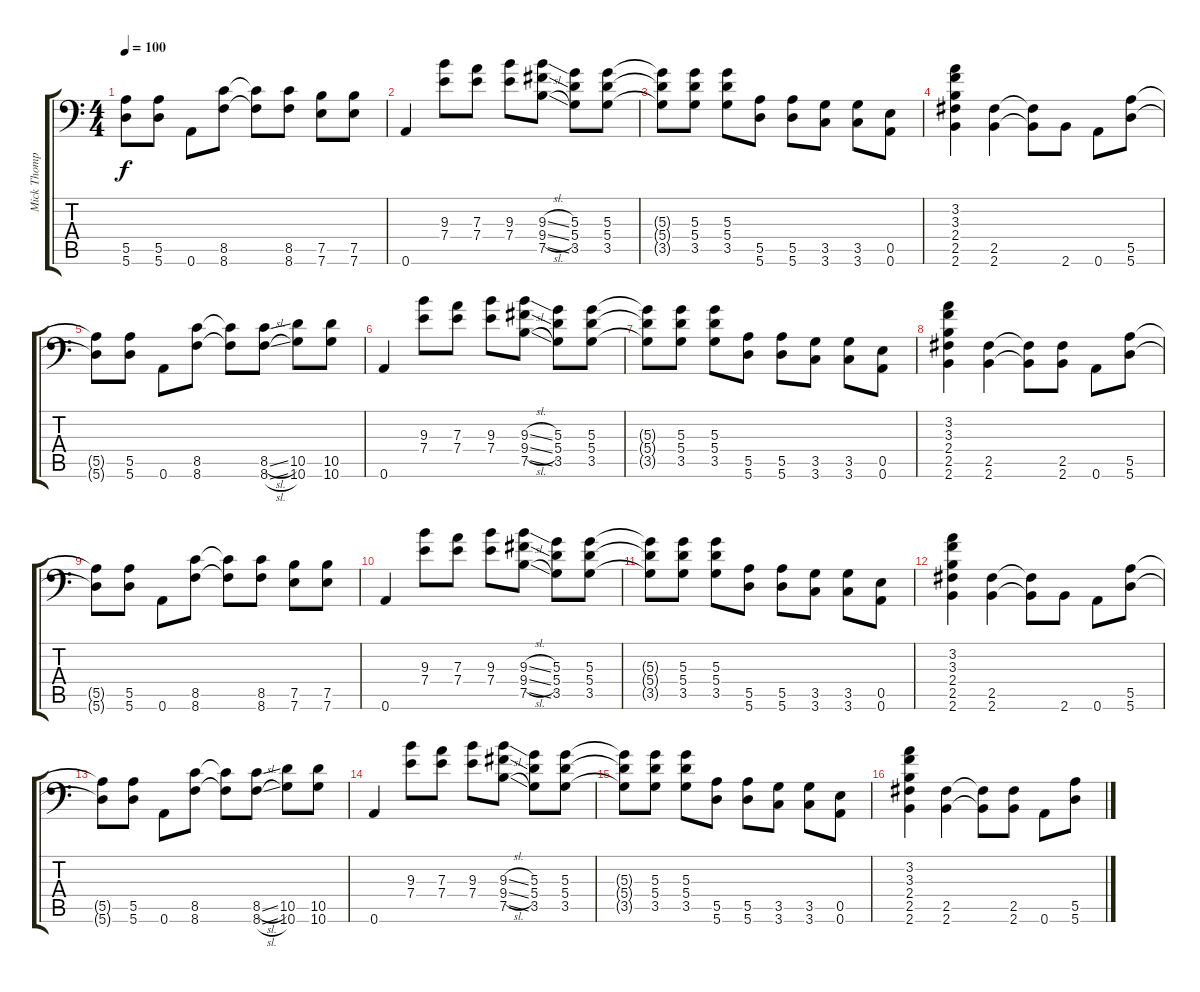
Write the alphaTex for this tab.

\track ("Mick Thompson" "Mick Thomp") {instrument distortionguitar}
\staff {score tabs}
\tuning (B3 Gb3 D3 A2 E2 A1) {hide}
\ts (4 4)
\tempo 100
\clef f4
\ks c
(5.5{t} 5.6{t}).8{dy f} (5.5 5.6).8 0.6.8 (8.5 8.6).8 (8.5{t} 8.6{t}).8 (8.5 8.6).8 (7.5 7.6).8 (7.5 7.6).8 |
0.6.4 (9.3 7.4).8 (7.3 7.4).8 (9.3 7.4).8 (9.3{sl} 9.4{sl} 7.5{sl}).8 (5.3 5.4 3.5).8 (5.3 5.4 3.5).8 |
(5.3{t} 5.4{t} 3.5{t}).8 (5.3 5.4 3.5).8 (5.3 5.4 3.5).8 (5.5 5.6).8 (5.5 5.6).8 (3.5 3.6).8 (3.5 3.6).8 (0.5 0.6).8 |
(3.2 3.3 2.4 2.5 2.6).4 (2.5 2.6).4 (2.5{t} 2.6{t}).8 2.6.8 0.6.8 (5.5 5.6).8 |
(5.5{t} 5.6{t}).8 (5.5 5.6).8 0.6.8 (8.5 8.6).8 (8.5{t} 8.6{t}).8 (8.5{sl} 8.6{sl}).8 (10.5 10.6).8 (10.5 10.6).8 |
0.6.4 (9.3 7.4).8 (7.3 7.4).8 (9.3 7.4).8 (9.3{sl} 9.4{sl} 7.5{sl}).8 (5.3 5.4 3.5).8 (5.3 5.4 3.5).8 |
(5.3{t} 5.4{t} 3.5{t}).8 (5.3 5.4 3.5).8 (5.3 5.4 3.5).8 (5.5 5.6).8 (5.5 5.6).8 (3.5 3.6).8 (3.5 3.6).8 (0.5 0.6).8 |
(3.2 3.3 2.4 2.5 2.6).4 (2.5 2.6).4 (2.5{t} 2.6{t}).8 (2.5 2.6).8 0.6.8 (5.5 5.6).8 |
(5.5{t} 5.6{t}).8 (5.5 5.6).8 0.6.8 (8.5 8.6).8 (8.5{t} 8.6{t}).8 (8.5 8.6).8 (7.5 7.6).8 (7.5 7.6).8 |
0.6.4 (9.3 7.4).8 (7.3 7.4).8 (9.3 7.4).8 (9.3{sl} 9.4{sl} 7.5{sl}).8 (5.3 5.4 3.5).8 (5.3 5.4 3.5).8 |
(5.3{t} 5.4{t} 3.5{t}).8 (5.3 5.4 3.5).8 (5.3 5.4 3.5).8 (5.5 5.6).8 (5.5 5.6).8 (3.5 3.6).8 (3.5 3.6).8 (0.5 0.6).8 |
(3.2 3.3 2.4 2.5 2.6).4 (2.5 2.6).4 (2.5{t} 2.6{t}).8 2.6.8 0.6.8 (5.5 5.6).8 |
(5.5{t} 5.6{t}).8 (5.5 5.6).8 0.6.8 (8.5 8.6).8 (8.5{t} 8.6{t}).8 (8.5{sl} 8.6{sl}).8 (10.5 10.6).8 (10.5 10.6).8 |
0.6.4 (9.3 7.4).8 (7.3 7.4).8 (9.3 7.4).8 (9.3{sl} 9.4{sl} 7.5{sl}).8 (5.3 5.4 3.5).8 (5.3 5.4 3.5).8 |
(5.3{t} 5.4{t} 3.5{t}).8 (5.3 5.4 3.5).8 (5.3 5.4 3.5).8 (5.5 5.6).8 (5.5 5.6).8 (3.5 3.6).8 (3.5 3.6).8 (0.5 0.6).8 |
(3.2 3.3 2.4 2.5 2.6).4 (2.5 2.6).4 (2.5{t} 2.6{t}).8 (2.5 2.6).8 0.6.8 (5.5 5.6).8
